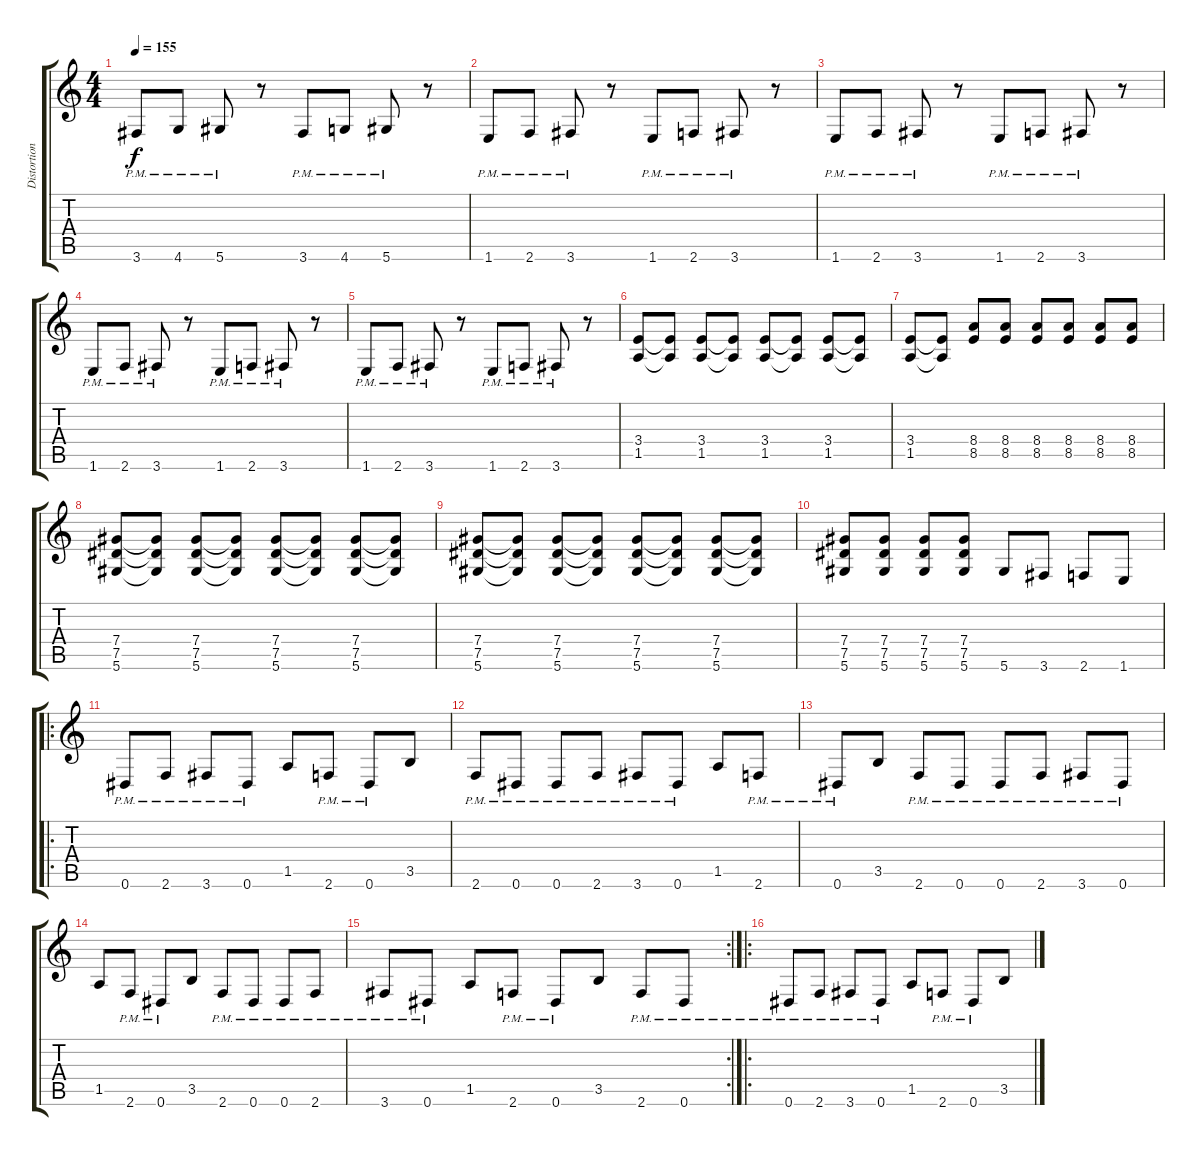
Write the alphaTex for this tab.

\track ("Distortion Guitar-Tracy G" "Distortion") {instrument distortionguitar}
\staff {score tabs}
\tuning (Eb4 Bb3 Gb3 Db3 Ab2 Eb2) {hide}
\ts (4 4)
\tempo 155
\clef g2
\ks c
3.6{pm}.8{dy f} 4.6{pm}.8 5.6{pm}.8 r.8 3.6{pm}.8 4.6{pm}.8 5.6{pm}.8 r.8 |
1.6{pm}.8 2.6{pm}.8 3.6{pm}.8 r.8 1.6{pm}.8 2.6{pm}.8 3.6{pm}.8 r.8 |
1.6{pm}.8 2.6{pm}.8 3.6{pm}.8 r.8 1.6{pm}.8 2.6{pm}.8 3.6{pm}.8 r.8 |
1.6{pm}.8 2.6{pm}.8 3.6{pm}.8 r.8 1.6{pm}.8 2.6{pm}.8 3.6{pm}.8 r.8 |
1.6{pm}.8 2.6{pm}.8 3.6{pm}.8 r.8 1.6{pm}.8 2.6{pm}.8 3.6{pm}.8 r.8 |
(3.4 1.5).8 (3.4{t} 1.5{t}).8 (3.4 1.5).8 (3.4{t} 1.5{t}).8 (3.4 1.5).8 (3.4{t} 1.5{t}).8 (3.4 1.5).8 (3.4{t} 1.5{t}).8 |
(3.4 1.5).8 (3.4{t} 1.5{t}).8 (8.4 8.5).8 (8.4 8.5).8 (8.4 8.5).8 (8.4 8.5).8 (8.4 8.5).8 (8.4 8.5).8 |
(7.4 7.5 5.6).8 (7.4{t} 7.5{t} 5.6{t}).8 (7.4 7.5 5.6).8 (7.4{t} 7.5{t} 5.6{t}).8 (7.4 7.5 5.6).8 (7.4{t} 7.5{t} 5.6{t}).8 (7.4 7.5 5.6).8 (7.4{t} 7.5{t} 5.6{t}).8 |
(7.4 7.5 5.6).8 (7.4{t} 7.5{t} 5.6{t}).8 (7.4 7.5 5.6).8 (7.4{t} 7.5{t} 5.6{t}).8 (7.4 7.5 5.6).8 (7.4{t} 7.5{t} 5.6{t}).8 (7.4 7.5 5.6).8 (7.4{t} 7.5{t} 5.6{t}).8 |
(7.4 7.5 5.6).8 (7.4 7.5 5.6).8 (7.4 7.5 5.6).8 (7.4 7.5 5.6).8 5.6.8 3.6.8 2.6.8 1.6.8 |
\ro
0.6{pm}.8 2.6{pm}.8 3.6{pm}.8 0.6{pm}.8 1.5.8 2.6{pm}.8 0.6{pm}.8 3.5.8 |
2.6{pm}.8 0.6{pm}.8 0.6{pm}.8 2.6{pm}.8 3.6{pm}.8 0.6{pm}.8 1.5.8 2.6{pm}.8 |
0.6{pm}.8 3.5.8 2.6{pm}.8 0.6{pm}.8 0.6{pm}.8 2.6{pm}.8 3.6{pm}.8 0.6{pm}.8 |
1.5.8 2.6{pm}.8 0.6{pm}.8 3.5.8 2.6{pm}.8 0.6{pm}.8 0.6{pm}.8 2.6{pm}.8 |
\rc 2
3.6{pm}.8 0.6{pm}.8 1.5.8 2.6{pm}.8 0.6{pm}.8 3.5.8 2.6{pm}.8 0.6{pm}.8 |
\ro
0.6{pm}.8 2.6{pm}.8 3.6{pm}.8 0.6{pm}.8 1.5.8 2.6{pm}.8 0.6{pm}.8 3.5.8
